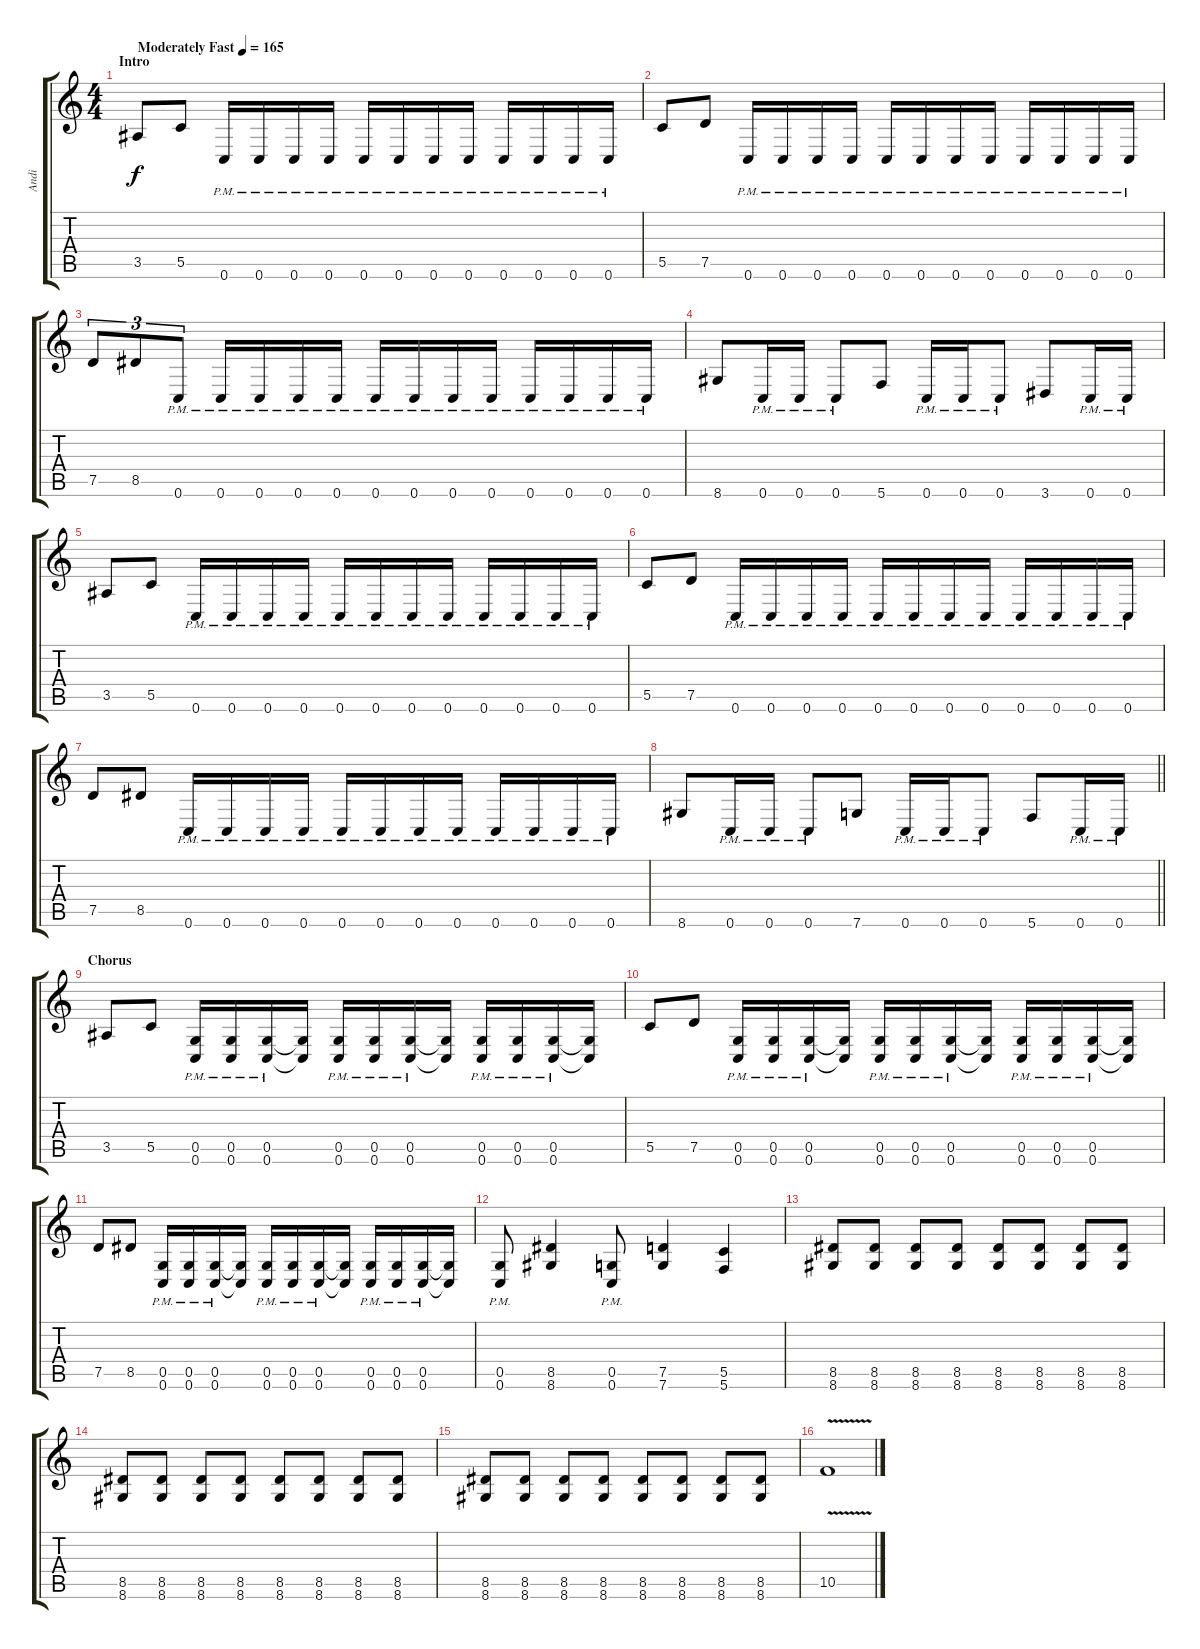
\track ("Andi" "Andi") {instrument distortionguitar}
\staff {score tabs}
\tuning (D4 A3 F3 C3 G2 C2) {hide}
\ts (4 4)
\section ("" "Intro")
\tempo (165 "Moderately Fast")
\clef g2
\ks c
3.5.8{dy f instrument distortionguitar} 5.5.8 0.6{pm}.16 0.6{pm}.16 0.6{pm}.16 0.6{pm}.16 0.6{pm}.16 0.6{pm}.16 0.6{pm}.16 0.6{pm}.16 0.6{pm}.16 0.6{pm}.16 0.6{pm}.16 0.6{pm}.16 |
5.5.8 7.5.8 0.6{pm}.16 0.6{pm}.16 0.6{pm}.16 0.6{pm}.16 0.6{pm}.16 0.6{pm}.16 0.6{pm}.16 0.6{pm}.16 0.6{pm}.16 0.6{pm}.16 0.6{pm}.16 0.6{pm}.16 |
7.5.8{tu (3 2)} 8.5.8{tu (3 2)} 0.6{pm}.8{tu (3 2)} 0.6{pm}.16 0.6{pm}.16 0.6{pm}.16 0.6{pm}.16 0.6{pm}.16 0.6{pm}.16 0.6{pm}.16 0.6{pm}.16 0.6{pm}.16 0.6{pm}.16 0.6{pm}.16 0.6{pm}.16 |
8.6.8 0.6{pm}.16 0.6{pm}.16 0.6{pm}.8 5.6.8 0.6{pm}.16 0.6{pm}.16 0.6{pm}.8 3.6.8 0.6{pm}.16 0.6{pm}.16 |
3.5.8 5.5.8 0.6{pm}.16 0.6{pm}.16 0.6{pm}.16 0.6{pm}.16 0.6{pm}.16 0.6{pm}.16 0.6{pm}.16 0.6{pm}.16 0.6{pm}.16 0.6{pm}.16 0.6{pm}.16 0.6{pm}.16 |
5.5.8 7.5.8 0.6{pm}.16 0.6{pm}.16 0.6{pm}.16 0.6{pm}.16 0.6{pm}.16 0.6{pm}.16 0.6{pm}.16 0.6{pm}.16 0.6{pm}.16 0.6{pm}.16 0.6{pm}.16 0.6{pm}.16 |
7.5.8 8.5.8 0.6{pm}.16 0.6{pm}.16 0.6{pm}.16 0.6{pm}.16 0.6{pm}.16 0.6{pm}.16 0.6{pm}.16 0.6{pm}.16 0.6{pm}.16 0.6{pm}.16 0.6{pm}.16 0.6{pm}.16 |
\barLineRight lightlight
8.6.8 0.6{pm}.16 0.6{pm}.16 0.6{pm}.8 7.6.8 0.6{pm}.16 0.6{pm}.16 0.6{pm}.8 5.6.8 0.6{pm}.16 0.6{pm}.16 |
\section ("" "Chorus")
3.5.8 5.5.8 (0.5 0.6{pm}).16 (0.5 0.6{pm}).16 (0.5 0.6{pm}).16 (0.5{t} 0.6{t}).16 (0.5 0.6{pm}).16 (0.5 0.6{pm}).16 (0.5 0.6{pm}).16 (0.5{t} 0.6{t}).16 (0.5 0.6{pm}).16 (0.5 0.6{pm}).16 (0.5 0.6{pm}).16 (0.5{t} 0.6{t}).16 |
5.5.8 7.5.8 (0.5 0.6{pm}).16 (0.5 0.6{pm}).16 (0.5 0.6{pm}).16 (0.5{t} 0.6{t}).16 (0.5 0.6{pm}).16 (0.5 0.6{pm}).16 (0.5 0.6{pm}).16 (0.5{t} 0.6{t}).16 (0.5 0.6{pm}).16 (0.5 0.6{pm}).16 (0.5 0.6{pm}).16 (0.5{t} 0.6{t}).16 |
7.5.8 8.5.8 (0.5 0.6{pm}).16 (0.5 0.6{pm}).16 (0.5 0.6{pm}).16 (0.5{t} 0.6{t}).16 (0.5 0.6{pm}).16 (0.5 0.6{pm}).16 (0.5 0.6{pm}).16 (0.5{t} 0.6{t}).16 (0.5 0.6{pm}).16 (0.5 0.6{pm}).16 (0.5 0.6{pm}).16 (0.5{t} 0.6{t}).16 |
(0.5{pm} 0.6{pm}).8 (8.5 8.6).4 (0.5{pm} 0.6{pm}).8 (7.5 7.6).4 (5.5 5.6).4 |
(8.5 8.6).8 (8.5 8.6).8 (8.5 8.6).8 (8.5 8.6).8 (8.5 8.6).8 (8.5 8.6).8 (8.5 8.6).8 (8.5 8.6).8 |
(8.5 8.6).8 (8.5 8.6).8 (8.5 8.6).8 (8.5 8.6).8 (8.5 8.6).8 (8.5 8.6).8 (8.5 8.6).8 (8.5 8.6).8 |
(8.5 8.6).8 (8.5 8.6).8 (8.5 8.6).8 (8.5 8.6).8 (8.5 8.6).8 (8.5 8.6).8 (8.5 8.6).8 (8.5 8.6).8 |
10.5{v}.1
